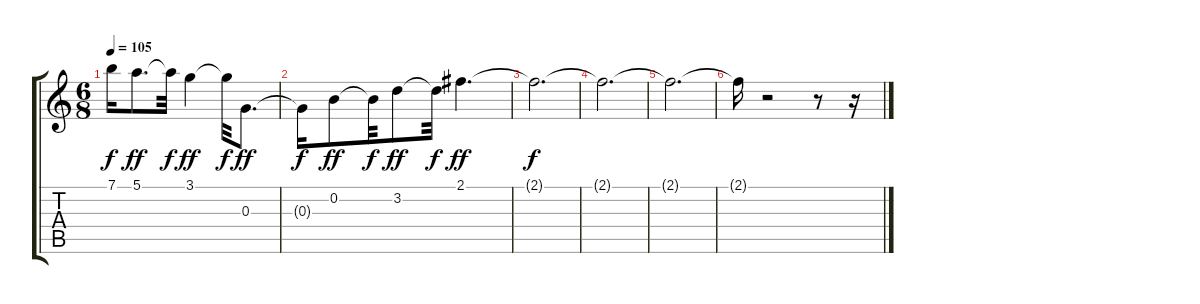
\track "" {instrument electricguitarmuted}
\staff {score tabs}
\tuning (E4 B3 G3 D3 A2 E2) {hide}
\ts (6 8)
\tempo 105
\clef g2
\ks c
7.1{t}.16{dy f} 5.1.8{d dy ff} 5.1{t}.32{dy f} 3.1.4{dy ff} 3.1{t}.32{dy f} 0.3.8{d dy ff} |
0.3{t}.16{dy f} 0.2.8{dy ff} 0.2{t}.32{dy f} 3.2.8{dy ff} 3.2{t}.32{dy f} 2.1.4{d dy ff} |
2.1{t}.2{d dy f} |
2.1{t}.2{d} |
2.1{t}.2{d} |
2.1{t}.16 r.2 r.8 r.16
